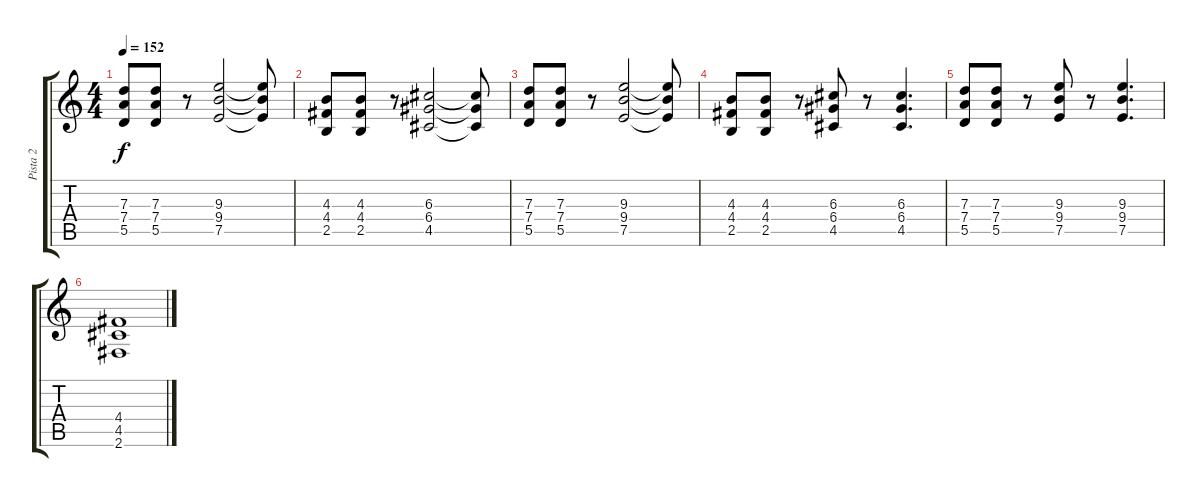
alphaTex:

\track ("Pista 2" "Pista 2") {instrument distortionguitar}
\staff {score tabs}
\tuning (E4 B3 G3 D3 A2 E2) {hide}
\ts (4 4)
\tempo 152
\clef g2
\ks c
(7.3 7.4 5.5).8{dy f} (7.3 7.4 5.5).8 r.8 (9.3 9.4 7.5).2 (9.3{t} 9.4{t} 7.5{t}).8 |
(4.3 4.4 2.5).8 (4.3 4.4 2.5).8 r.8 (6.3 6.4 4.5).2 (6.3{t} 6.4{t} 4.5{t}).8 |
(7.3 7.4 5.5).8 (7.3 7.4 5.5).8 r.8 (9.3 9.4 7.5).2 (9.3{t} 9.4{t} 7.5{t}).8 |
(4.3 4.4 2.5).8 (4.3 4.4 2.5).8 r.8 (6.3 6.4 4.5).8 r.8 (6.3 6.4 4.5).4{d} |
(7.3 7.4 5.5).8 (7.3 7.4 5.5).8 r.8 (9.3 9.4 7.5).8 r.8 (9.3 9.4 7.5).4{d} |
(4.4 4.5 2.6).1
